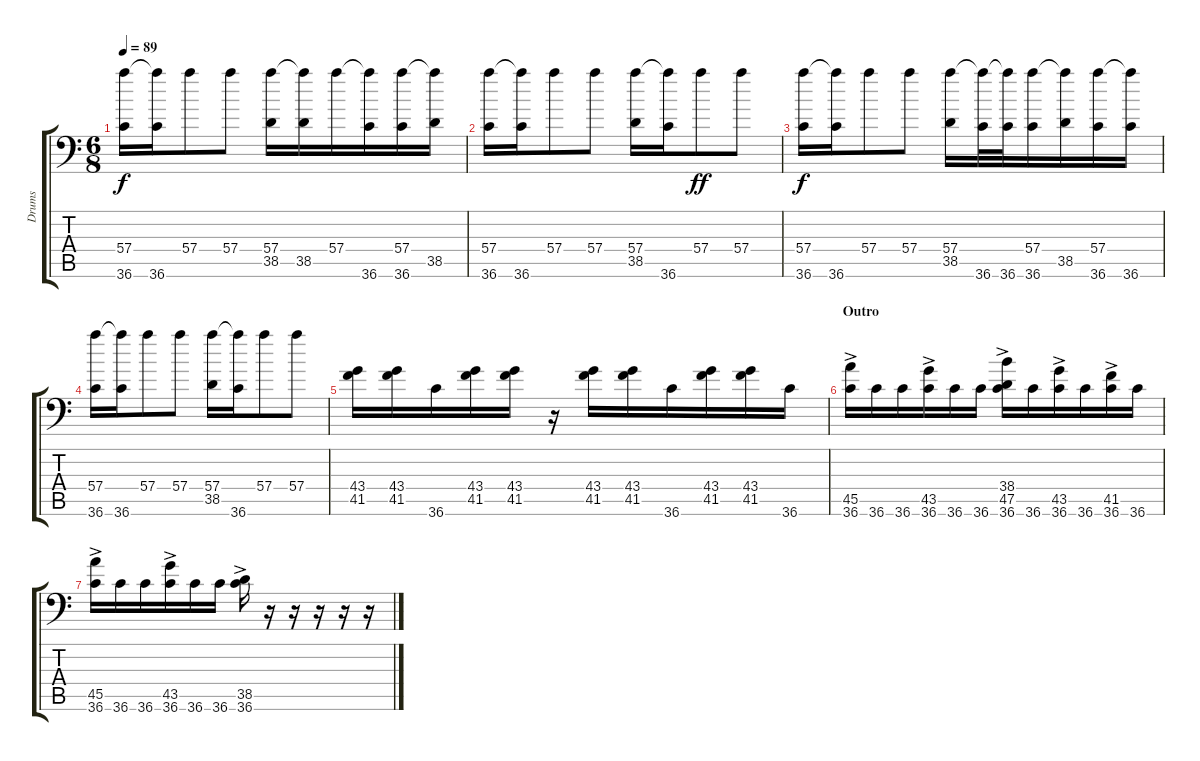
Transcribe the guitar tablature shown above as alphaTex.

\track ("Drums" "Drums") {instrument acousticgrandpiano}
\staff {score tabs}
\tuning (C-1 C-1 C-1 C-1 C-1 C-1) {hide}
\ts (6 8)
\tempo 89
\clef f4
\ks c
(57.4 36.6).16{dy f} (57.4{t} 36.6).16 57.4.8 57.4.8 (57.4 38.5).16 (57.4{t} 38.5).16 57.4.16 (57.4{t} 36.6).16 (57.4 36.6).16 (57.4{t} 38.5).16 |
(57.4 36.6).16 (57.4{t} 36.6).16 57.4.8 57.4.8 (57.4 38.5).16 (57.4{t} 36.6).16 57.4.8{dy ff} 57.4.8 |
(57.4 36.6).16{dy f} (57.4{t} 36.6).16 57.4.8 57.4.8 (57.4 38.5).16 (57.4{t} 36.6).32 (57.4{t} 36.6).32 (57.4 36.6).16 (57.4{t} 38.5).16 (57.4 36.6).16 (57.4{t} 36.6).16 |
(57.4 36.6).16 (57.4{t} 36.6).16 57.4.8 57.4.8 (57.4 38.5).16 (57.4{t} 36.6).16 57.4.8 57.4.8 |
(43.4 41.5).16 (43.4 41.5).16 36.6.16 (43.4 41.5).16 (43.4 41.5).16 r.16 (43.4 41.5).16 (43.4 41.5).16 36.6.16 (43.4 41.5).16 (43.4 41.5).16 36.6.16 |
\section ("" "Outro")
(45.5{ac} 36.6).16 36.6.16 36.6.16 (43.5{ac} 36.6).16 36.6.16 36.6.16 (38.4{ac} 47.5{ac} 36.6).16 36.6.16 (43.5{ac} 36.6).16 36.6.16 (41.5{ac} 36.6).16 36.6.16 |
(45.5{ac} 36.6).16 36.6.16 36.6.16 (43.5{ac} 36.6).16 36.6.16 36.6.16 (38.5{ac} 36.6).16 r.16 r.16 r.16 r.16 r.16
